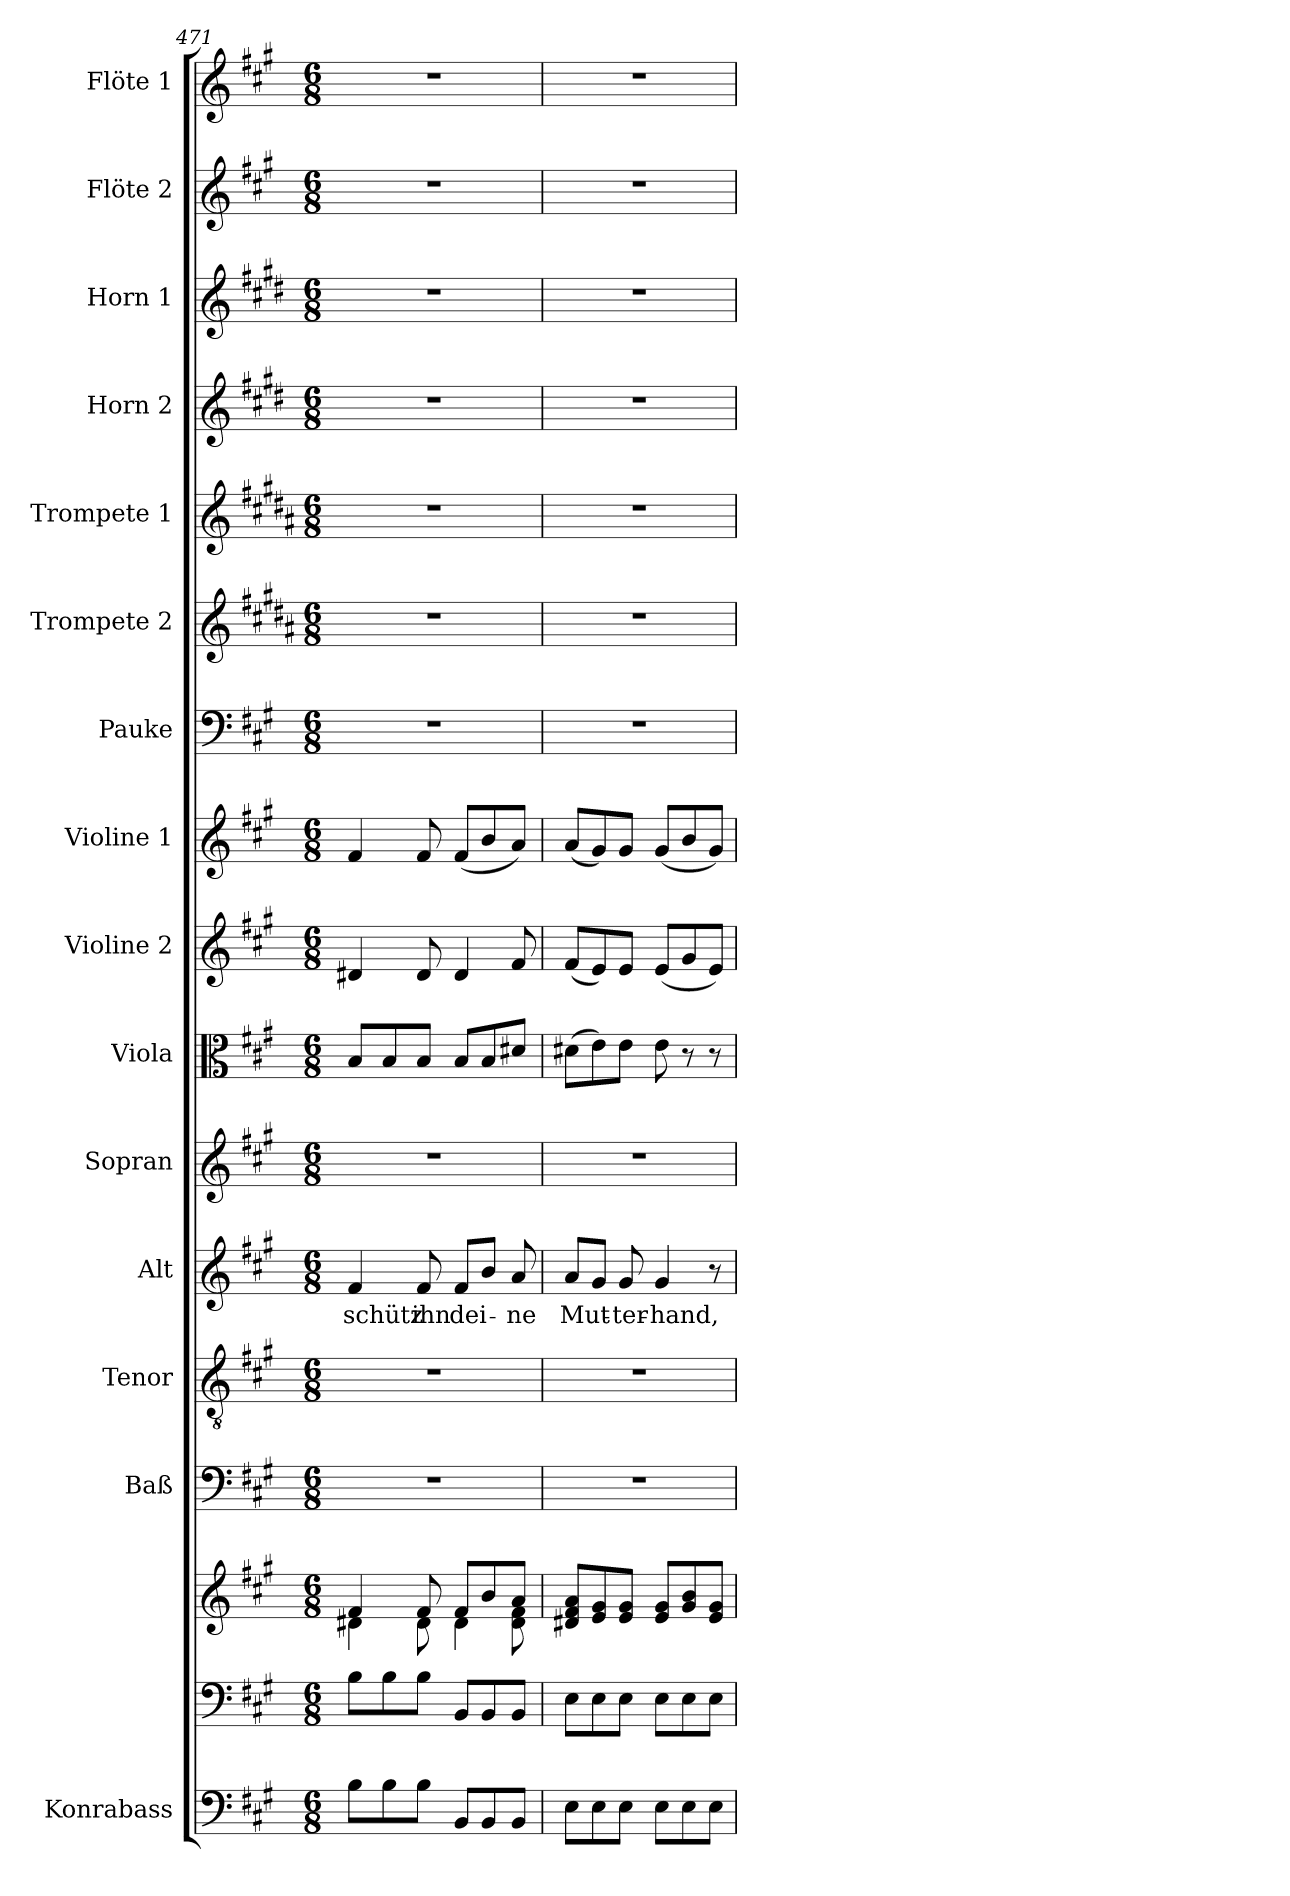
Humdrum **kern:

**kern	**kern	**kern	**kern	**kern	**kern	**text	**kern	**kern	**kern	**kern	**kern	**kern	**kern	**kern	**kern	**kern	**kern
*part16	*part15	*part15	*part14	*part13	*part12	*part12	*part11	*part10	*part9	*part8	*part7	*part6	*part5	*part4	*part3	*part2	*part1
*staff17	*staff16	*staff15	*staff14	*staff13	*staff12	*staff12	*staff11	*staff10	*staff9	*staff8	*staff7	*staff6	*staff5	*staff4	*staff3	*staff2	*staff1
*I"Konrabass	*	*	*I"Baß	*I"Tenor	*I"Alt	*	*I"Sopran	*I"Viola	*I"Violine 2	*I"Violine 1	*I"Pauke	*I"Trompete 2	*I"Trompete 1	*I"Horn 2	*I"Horn 1	*I"Flöte 2	*I"Flöte 1
*I'Kb.	*	*	*I'Baß	*I'Ten	*I'Alt	*	*I'Sop	*I'Vla.	*I'Vln. 2	*I'Vln. 1	*I'Pk.	*I'Trp. 2	*I'Trp. 1	*I'Hrn. 2	*I'Hrn. 1	*I'Fl. 2	*I'Fl. 1
*clefF4	*clefF4	*clefG2	*clefF4	*clefGv2	*clefG2	*	*clefG2	*clefC3	*clefG2	*clefG2	*clefF4	*clefG2	*clefG2	*clefG2	*clefG2	*clefG2	*clefG2
*ITrd7c12	*	*	*	*	*	*	*	*	*	*	*	*ITrd1c2	*ITrd1c2	*ITrd4c7	*ITrd4c7	*	*
*k[f#c#g#]	*k[f#c#g#]	*k[f#c#g#]	*k[f#c#g#]	*k[f#c#g#]	*k[f#c#g#]	*	*k[f#c#g#]	*k[f#c#g#]	*k[f#c#g#]	*k[f#c#g#]	*k[f#c#g#]	*k[f#c#g#]	*k[f#c#g#]	*k[f#c#g#]	*k[f#c#g#]	*k[f#c#g#]	*k[f#c#g#]
*A:	*A:	*A:	*A:	*A:	*A:	*	*A:	*A:	*A:	*A:	*A:	*A:	*A:	*A:	*A:	*A:	*A:
*M6/8	*M6/8	*M6/8	*M6/8	*M6/8	*M6/8	*	*M6/8	*M6/8	*M6/8	*M6/8	*M6/8	*M6/8	*M6/8	*M6/8	*M6/8	*M6/8	*M6/8
=471	=471	=471	=471	=471	=471	=471	=471	=471	=471	=471	=471	=471	=471	=471	=471	=471	=471
*	*	*^	*	*	*	*	*	*	*	*	*	*	*	*	*	*	*
!	!	!	!	!	!	!	!LO:LY:b	!	!	!	!	!	!	!	!	!	!	!
8BB\L	8B\L	4f#/	4d#X\	2.r	2.r	4f#/	schütz	2.r	8B/L	4d#X/	4f#/	2.r	2.r	2.r	2.r	2.r	2.r	2.r
8BB\	8B\	.	.	.	.	.	.	.	8B/	.	.	.	.	.	.	.	.	.
!	!	!	!	!	!	!	!LO:LY:b	!	!	!	!	!	!	!	!	!	!	!
8BB\J	8B\J	8f#/	8d#\	.	.	8f#/	ihn	.	8B/J	8d#/	8f#/	.	.	.	.	.	.	.
!	!	!	!	!	!	!	!LO:LY:b	!	!	!	!	!	!	!	!	!	!	!
8BBB/L	8BB/L	8f#/L	4d#\	.	.	8f#/L	dei-	.	8B/L	4d#/	(<8f#/L	.	.	.	.	.	.	.
8BBB/	8BB/	8b/	.	.	.	8b/J	.	.	8B/	.	8b/	.	.	.	.	.	.	.
!	!	!	!	!	!	!	!LO:LY:b	!	!	!	!	!	!	!	!	!	!	!
8BBB/J	8BB/J	8a/J	8d#\ 8f#\	.	.	8a/	-ne	.	8d#X/J	8f#/	8a/J)	.	.	.	.	.	.	.
!!LO:PB:g=z
=472	=472	=472	=472	=472	=472	=472	=472	=472	=472	=472	=472	=472	=472	=472	=472	=472	=472	=472
!	!	!	!	!	!	!	!LO:LY:b	!	!	!	!	!	!	!	!	!	!	!
*	*	*v	*v	*	*	*	*	*	*	*	*	*	*	*	*	*	*	*
8EE\L	8E\L	8d#X/ 8f#/ 8a/L	2.r	2.r	8a/L	Mut-	2.r	(>8d#X\L	(<8f#/L	(<8a/L	2.r	2.r	2.r	2.r	2.r	2.r	2.r
8EE\	8E\	8e/ 8g#/	.	.	8g#/J	.	.	8e\)	8e/)	8g#/)	.	.	.	.	.	.	.
!	!	!	!	!	!	!LO:LY:b	!	!	!	!	!	!	!	!	!	!	!
8EE\J	8E\J	8e/ 8g#/J	.	.	8g#/	-ter-	.	8e\J	8e/J	8g#/J	.	.	.	.	.	.	.
!	!	!	!	!	!	!LO:LY:b	!	!	!	!	!	!	!	!	!	!	!
8EE\L	8E\L	8e/ 8g#/L	.	.	4g#/	-hand,	.	8e\	(<8e/L	(<8g#/L	.	.	.	.	.	.	.
8EE\	8E\	8g#/ 8b/	.	.	.	.	.	8r	8g#/	8b/	.	.	.	.	.	.	.
8EE\J	8E\J	8e/ 8g#/J	.	.	8r	.	.	8r	8e/J)	8g#/J)	.	.	.	.	.	.	.
=	=	=	=	=	=	=	=	=	=	=	=	=	=	=	=	=	=
*-	*-	*-	*-	*-	*-	*-	*-	*-	*-	*-	*-	*-	*-	*-	*-	*-	*-
